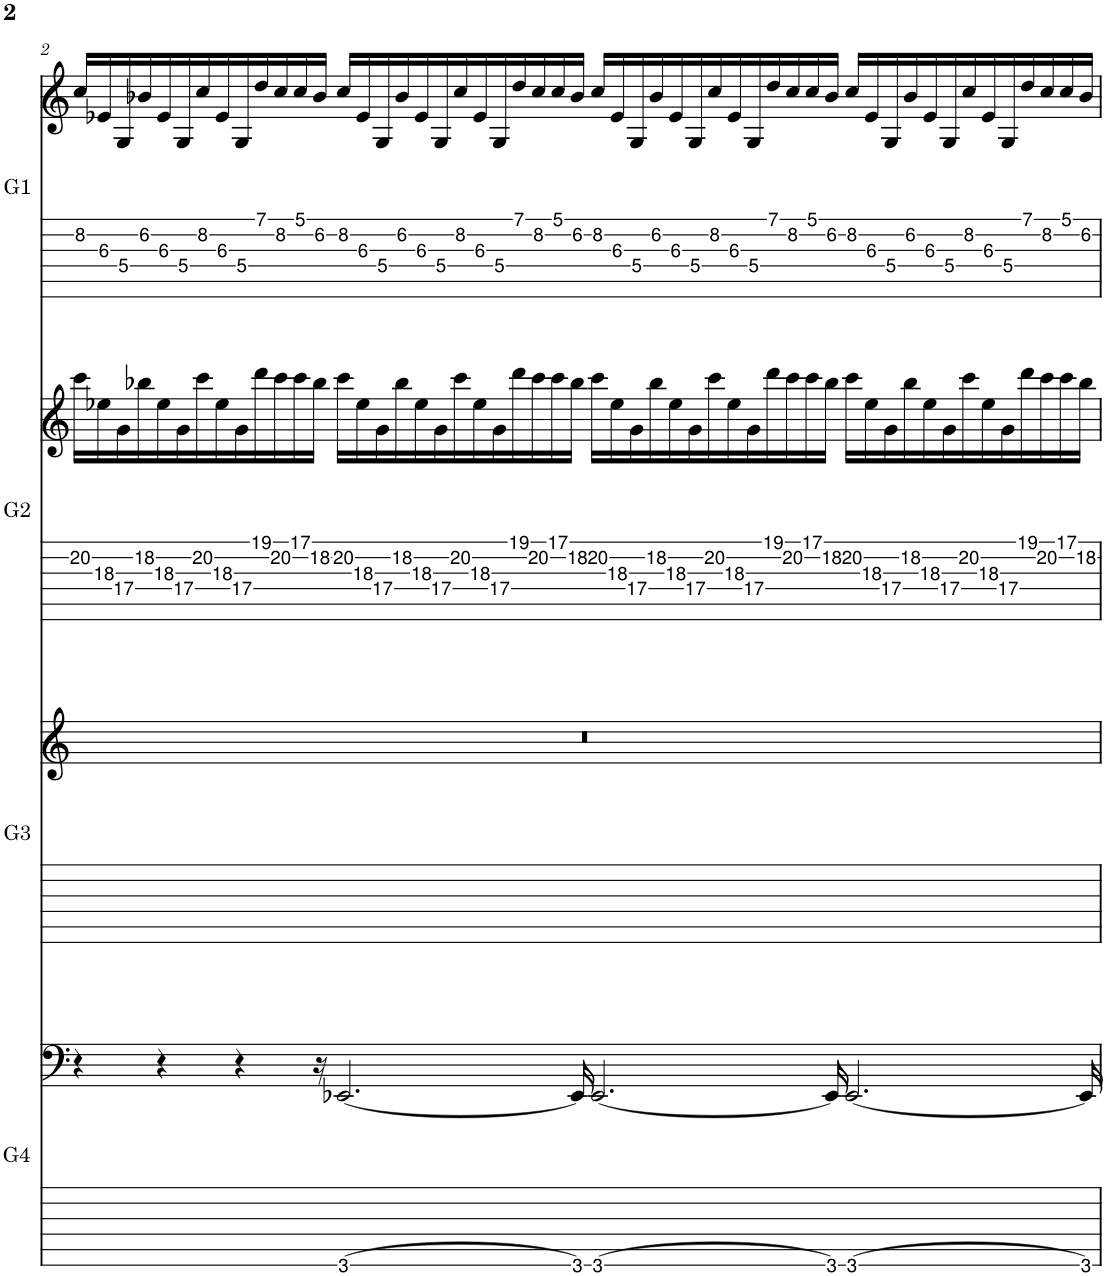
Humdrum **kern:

**kern	**kern	**kern	**kern	**kern	**kern	**kern	**kern
*part4	*part4	*part3	*part3	*part2	*part2	*part1	*part1
*staff8	*staff7	*staff6	*staff5	*staff4	*staff3	*staff2	*staff1
*I"G4	*	*I"G3	*	*I"G2	*	*I"G1	*
*I'G4	*	*I'G3	*	*I'G2	*	*I'G1	*
!!LO:PB:g=z
*clefF4	*clefF4	*clefG2	*clefG2	*clefG2	*clefG2	*clefG2	*clefG2
*k[]	*k[]	*k[]	*k[]	*k[]	*k[]	*k[]	*k[]
*M13/4	*M13/4	*M13/4	*M13/4	*M13/4	*M13/4	*M13/4	*M13/4
=2	=2	=2	=2	=2	=2	=2	=2
4r	4r	4%13r	4%13r	16cccLL	16ccc\LL	16ccLL	16cc/LL
.	.	.	.	16ee-	16ee-X\	16e-	16e-X/
.	.	.	.	16g	16g\	16G	16G/
.	.	.	.	16bb-	16bb-X\	16b-	16b-X/
4r	4r	.	.	16ee-	16ee-\	16e-	16e-/
.	.	.	.	16g	16g\	16G	16G/
.	.	.	.	16ccc	16ccc\	16cc	16cc/
.	.	.	.	16ee-	16ee-\	16e-	16e-/
4r	4r	.	.	16g	16g\	16G	16G/
.	.	.	.	16ddd	16ddd\	16dd	16dd/
.	.	.	.	16ccc	16ccc\	16cc	16cc/
.	.	.	.	16ccc	16ccc\	16cc	16cc/
16r	16r	.	.	16bb-	16bb-\JJ	16b-	16b-/JJ
[2.EE-	[2.EE-X/	.	.	16ccc	16ccc\LL	16cc	16cc/LL
.	.	.	.	16ee-	16ee-\	16e-	16e-/
.	.	.	.	16g	16g\	16G	16G/
.	.	.	.	16bb-	16bb-\	16b-	16b-/
.	.	.	.	16ee-	16ee-\	16e-	16e-/
.	.	.	.	16g	16g\	16G	16G/
.	.	.	.	16ccc	16ccc\	16cc	16cc/
.	.	.	.	16ee-	16ee-\	16e-	16e-/
.	.	.	.	16g	16g\	16G	16G/
.	.	.	.	16ddd	16ddd\	16dd	16dd/
.	.	.	.	16ccc	16ccc\	16cc	16cc/
.	.	.	.	16ccc	16ccc\	16cc	16cc/
16EE-]	16EE-/]	.	.	16bb-	16bb-\JJ	16b-	16b-/JJ
[2.EE-X	[2.EE-/	.	.	16ccc	16ccc\LL	16cc	16cc/LL
.	.	.	.	16ee-	16ee-\	16e-	16e-/
.	.	.	.	16g	16g\	16G	16G/
.	.	.	.	16bb-	16bb-\	16b-	16b-/
.	.	.	.	16ee-	16ee-\	16e-	16e-/
.	.	.	.	16g	16g\	16G	16G/
.	.	.	.	16ccc	16ccc\	16cc	16cc/
.	.	.	.	16ee-	16ee-\	16e-	16e-/
.	.	.	.	16g	16g\	16G	16G/
.	.	.	.	16ddd	16ddd\	16dd	16dd/
.	.	.	.	16ccc	16ccc\	16cc	16cc/
.	.	.	.	16ccc	16ccc\	16cc	16cc/
16EE-]	16EE-/]	.	.	16bb-	16bb-\JJ	16b-	16b-/JJ
[2.EE-X	[2.EE-/	.	.	16ccc	16ccc\LL	16cc	16cc/LL
.	.	.	.	16ee-	16ee-\	16e-	16e-/
.	.	.	.	16g	16g\	16G	16G/
.	.	.	.	16bb-	16bb-\	16b-	16b-/
.	.	.	.	16ee-	16ee-\	16e-	16e-/
.	.	.	.	16g	16g\	16G	16G/
.	.	.	.	16ccc	16ccc\	16cc	16cc/
.	.	.	.	16ee-	16ee-\	16e-	16e-/
.	.	.	.	16g	16g\	16G	16G/
.	.	.	.	16ddd	16ddd\	16dd	16dd/
.	.	.	.	16ccc	16ccc\	16cc	16cc/
.	.	.	.	16ccc	16ccc\	16cc	16cc/
16EE-]	16EE-/]	.	.	16bb-JJ	16bb-\JJ	16b-JJ	16b-/JJ
=	=	=	=	=	=	=	=
*-	*-	*-	*-	*-	*-	*-	*-
